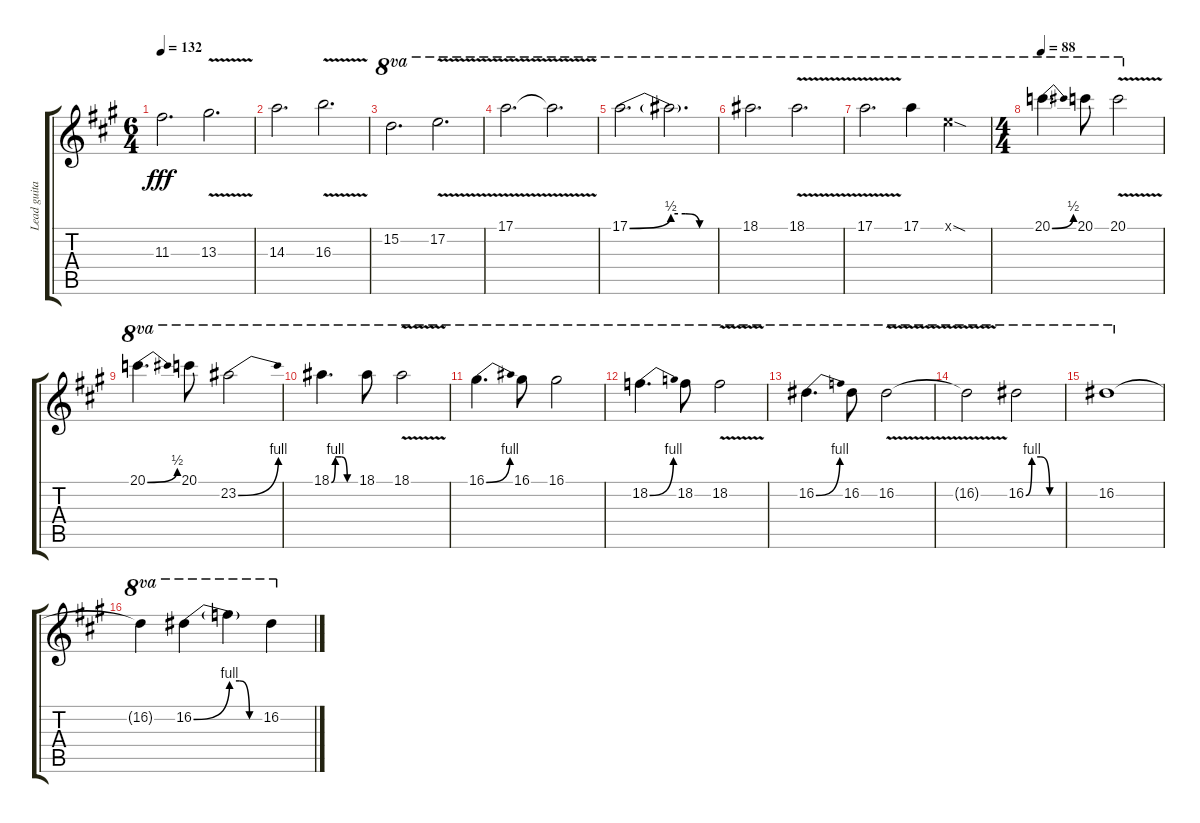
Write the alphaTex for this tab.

\track ("Lead guitar" "Lead guita") {instrument overdrivenguitar}
\staff {score tabs}
\tuning (E4 B3 G3 D3 A2 E2) {hide}
\ts (6 4)
\tempo 132
\clef g2
\ks a
11.3.2{d dy fff} 13.3{v}.2{d} |
14.3.2{d} 16.3{v}.2{d} |
15.2.2{d ot 8va} 17.2{v}.2{d ot 8va} |
17.1{v}.2{d ot 8va} 17.1{v t}.2{d ot 8va} |
17.1{be (bend 0 0 60 2)}.2{d ot 8va} 17.1{be (custom 0 2 20 2 40 0 60 0) t}.2{d ot 8va} |
18.1.2{d ot 8va} 18.1{v}.2{d ot 8va} |
17.1{v}.2{d ot 8va} 17.1.4{ot 8va} 12.1{sod x}.2{ot 8va} |
\ts (4 4)
\tempo 88
20.1{be (bend 0 0 60 2)}.4{d ot 8va} 20.1.8{ot 8va} 20.1{v}.2{ot 8va} |
20.1{be (bend 0 0 60 2)}.4{d ot 8va} 20.1.8{ot 8va} 23.2{be (bend 0 0 60 4)}.2{ot 8va} |
18.1{be (custom 0 0 10 4 25 4 40 0 60 0)}.4{d ot 8va} 18.1.8{ot 8va} 18.1{v}.2{ot 8va} |
16.1{be (bend 0 0 60 4)}.4{d ot 8va} 16.1.8{ot 8va} 16.1.2{ot 8va} |
18.2{be (bend 0 0 60 4)}.4{d ot 8va} 18.2.8{ot 8va} 18.2{v}.2{ot 8va} |
16.2{be (bend 0 0 60 4)}.4{d ot 8va} 16.2.8{ot 8va} 16.2{v}.2{ot 8va} |
16.2{t}.2{ot 8va} 16.2{be (custom 0 0 10 4 25 4 40 0 60 0)}.2{ot 8va} |
16.2.1{ot 8va} |
16.2{t}.4{ot 8va} 16.2{be (bend 0 0 60 4)}.4{ot 8va} 16.2{be (custom 0 4 20 4 40 0 60 0) t}.4{ot 8va} 16.2.4{ot 8va}
